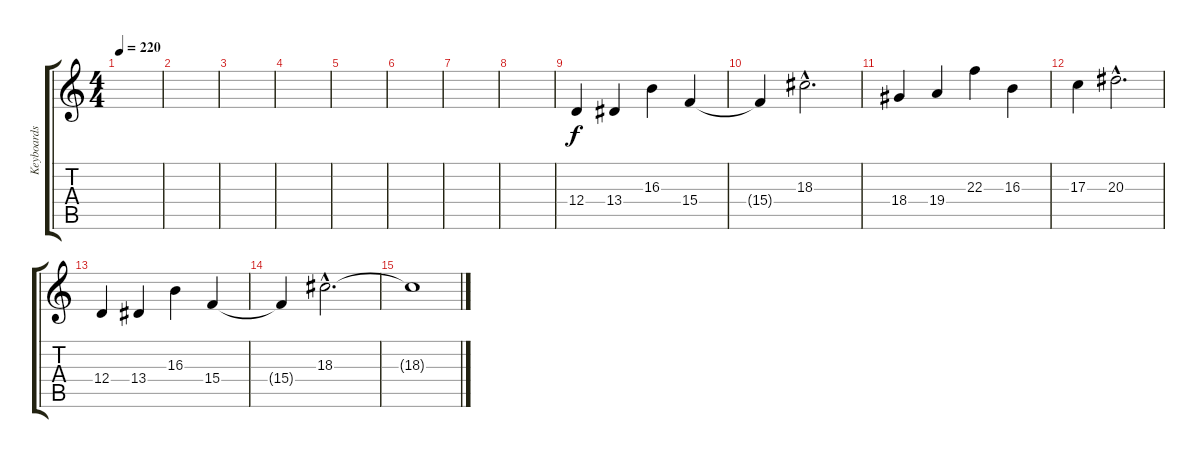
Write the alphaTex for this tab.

\track ("Keyboards" "Keyboards") {instrument stringensemble1}
\staff {score tabs}
\tuning (E4 B3 G3 D3 A2 D2) {hide}
\ts (4 4)
\tempo 220
\clef g2
\ks c
|
|
|
|
|
|
|
|
12.4.4{volume 10 balance 12 instrument electricpiano1} 13.4.4 16.3.4 15.4.4 |
15.4{t}.4 18.3{hac}.2{d} |
18.4.4 19.4.4 22.3.4 16.3.4 |
17.3.4 20.3{hac}.2{d} |
12.4.4{volume 10 instrument electricpiano1} 13.4.4 16.3.4 15.4.4 |
15.4{t}.4 18.3{hac}.2{d} |
18.3{t}.1
